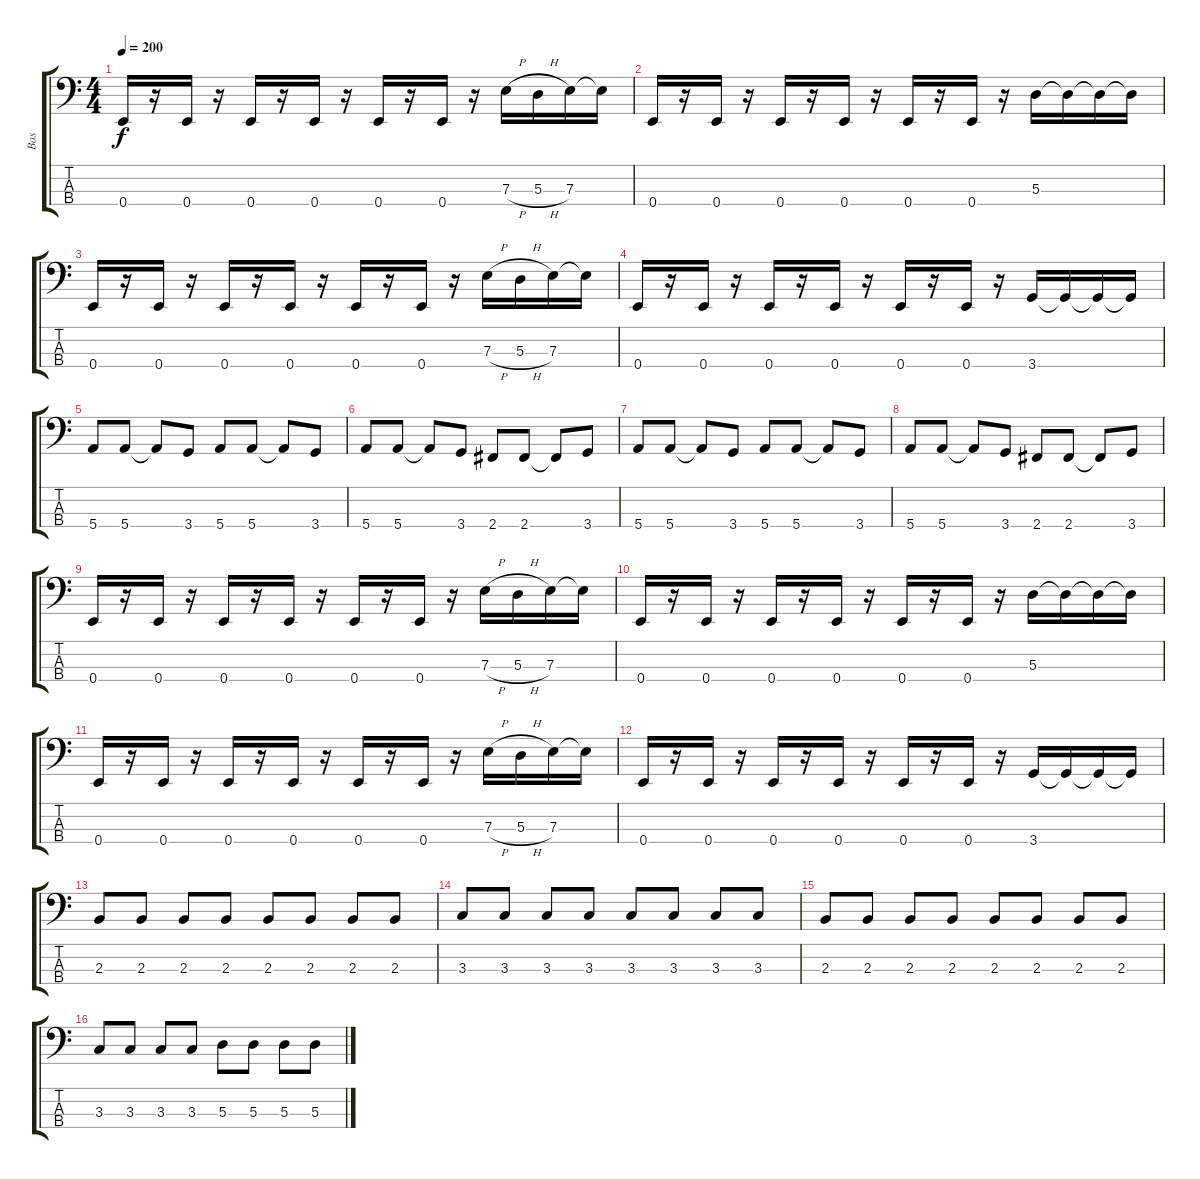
\track ("Bas" "Bas") {instrument acousticguitarnylon}
\staff {score tabs}
\tuning (G2 D2 A1 E1) {hide}
\ts (4 4)
\tempo 200
\clef f4
\ks c
0.4.16{dy f} r.16 0.4.16 r.16 0.4.16 r.16 0.4.16 r.16 0.4.16 r.16 0.4.16 r.16 7.3{h}.16 5.3{h}.16 7.3.16 7.3{t}.16 |
0.4.16 r.16 0.4.16 r.16 0.4.16 r.16 0.4.16 r.16 0.4.16 r.16 0.4.16 r.16 5.3.16 5.3{t}.16 5.3{t}.16 5.3{t}.16 |
0.4.16 r.16 0.4.16 r.16 0.4.16 r.16 0.4.16 r.16 0.4.16 r.16 0.4.16 r.16 7.3{h}.16 5.3{h}.16 7.3.16 7.3{t}.16 |
0.4.16 r.16 0.4.16 r.16 0.4.16 r.16 0.4.16 r.16 0.4.16 r.16 0.4.16 r.16 3.4.16 3.4{t}.16 3.4{t}.16 3.4{t}.16 |
5.4.8 5.4.8 5.4{t}.8 3.4.8 5.4.8 5.4.8 5.4{t}.8 3.4.8 |
5.4.8 5.4.8 5.4{t}.8 3.4.8 2.4.8 2.4.8 2.4{t}.8 3.4.8 |
5.4.8 5.4.8 5.4{t}.8 3.4.8 5.4.8 5.4.8 5.4{t}.8 3.4.8 |
5.4.8 5.4.8 5.4{t}.8 3.4.8 2.4.8 2.4.8 2.4{t}.8 3.4.8 |
0.4.16 r.16 0.4.16 r.16 0.4.16 r.16 0.4.16 r.16 0.4.16 r.16 0.4.16 r.16 7.3{h}.16 5.3{h}.16 7.3.16 7.3{t}.16 |
0.4.16 r.16 0.4.16 r.16 0.4.16 r.16 0.4.16 r.16 0.4.16 r.16 0.4.16 r.16 5.3.16 5.3{t}.16 5.3{t}.16 5.3{t}.16 |
0.4.16 r.16 0.4.16 r.16 0.4.16 r.16 0.4.16 r.16 0.4.16 r.16 0.4.16 r.16 7.3{h}.16 5.3{h}.16 7.3.16 7.3{t}.16 |
0.4.16 r.16 0.4.16 r.16 0.4.16 r.16 0.4.16 r.16 0.4.16 r.16 0.4.16 r.16 3.4.16 3.4{t}.16 3.4{t}.16 3.4{t}.16 |
2.3.8 2.3.8 2.3.8 2.3.8 2.3.8 2.3.8 2.3.8 2.3.8 |
3.3.8 3.3.8 3.3.8 3.3.8 3.3.8 3.3.8 3.3.8 3.3.8 |
2.3.8 2.3.8 2.3.8 2.3.8 2.3.8 2.3.8 2.3.8 2.3.8 |
3.3.8 3.3.8 3.3.8 3.3.8 5.3.8 5.3.8 5.3.8 5.3.8
